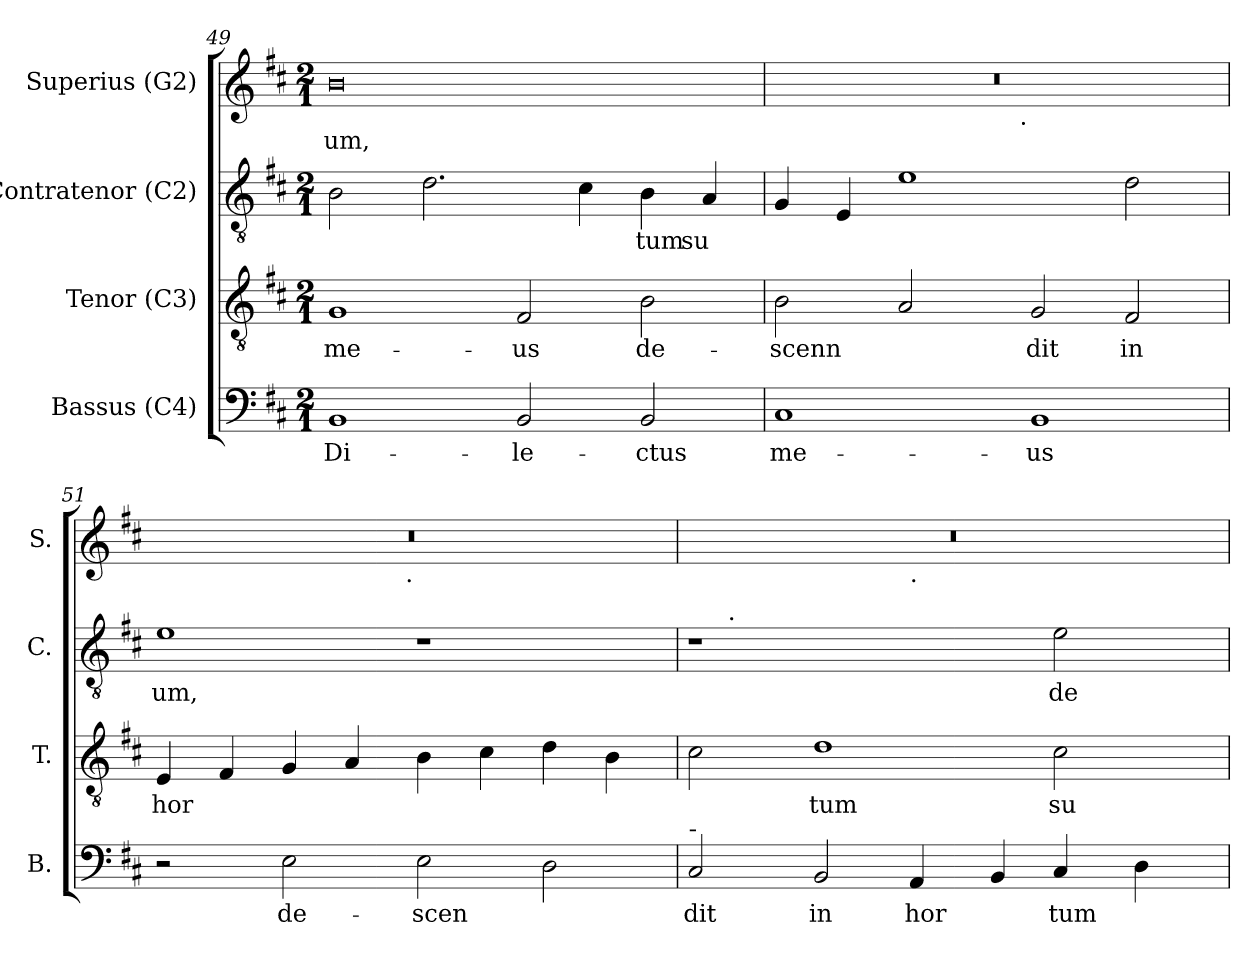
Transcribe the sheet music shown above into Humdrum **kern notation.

**kern	**text	**kern	**text	**kern	**text	**kern	**text
*part4	*part4	*part3	*part3	*part2	*part2	*part1	*part1
*staff4	*staff4	*staff3	*staff3	*staff2	*staff2	*staff1	*staff1
*I"Bassus (C4)	*	*I"Tenor (C3)	*	*I"Contratenor (C2)	*	*I"Superius (G2)	*
*I'B.	*	*I'T.	*	*I'C.	*	*I'S.	*
*clefF4	*	*clefGv2	*	*clefGv2	*	*clefG2	*
*k[f#c#]	*	*k[f#c#]	*	*k[f#c#]	*	*k[f#c#]	*
*D:	*	*D:	*	*D:	*	*D:	*
*M2/1	*	*M2/1	*	*M2/1	*	*M2/1	*
=49	=49	=49	=49	=49	=49	=49	=49
!	!LO:LY:b:cj	!	!LO:LY:b:cj	!	!LO:LY:b:cj	!	!LO:LY:b:cj
1BB	Di-	1G	me-	2B\	--	0b	-um,
!	!	!	!	!	!LO:LY:b:cj	!	!
.	.	.	.	2.d\	--	.	.
!	!LO:LY:b:cj	!	!LO:LY:b:cj	!	!	!	!
2BB/	-le-	2F#/	-us	.	.	.	.
!	!	!	!	!	!LO:LY:b:cj	!	!
.	.	.	.	4c#\	--	.	.
!	!LO:LY:b:cj	!	!LO:LY:b:cj	!	!LO:LY:b:cj	!	!
2BB/	-ctus	2B\	de-	4B\	-tum	.	.
!	!	!	!	!	!LO:LY:b:cj	!	!
.	.	.	.	4A/	su-	.	.
=50	=50	=50	=50	=50	=50	=50	=50
!	!LO:LY:b:cj	!	!LO:LY:b:cj	!	!LO:LY:b:cj	!	!
*	*	*	*	*	*	*^	*
1C#	me-	2B\	-scenn-	4G/	--	0r	2ryy	.
!	!	!	!	!	!LO:LY:b:cj	!	!	!
.	.	.	.	4E/	--	.	.	.
!	!	!	!LO:LY:b:cj	!	!LO:LY:b:cj	!	!	!
.	.	2A/	--	1e	--	.	4ryy	.
.	.	.	.	.	.	.	8...ryy	.
!	!	!	!	!	!	!	!LO:TX:b:t=.	!
.	.	.	.	.	.	.	1ryy	.
!	!LO:LY:b:cj	!	!LO:LY:b:cj	!	!	!	!	!
1BB	-us	2G/	-dit	.	.	.	.	.
!	!	!	!LO:LY:b:cj	!	!LO:LY:b:cj	!	!	!
.	.	2F#/	in	2d\	--	.	.	.
.	.	.	.	.	.	.	64ryy	.
=51	=51	=51	=51	=51	=51	=51	=51	=51
!	!	!	!LO:LY:b:cj	!	!LO:LY:b:cj	!	!	!
2r	.	4E/	hor-	1e	-um,	0r	2ryy	.
!	!	!	!LO:LY:b:cj	!	!	!	!	!
.	.	4F#/	--	.	.	.	.	.
!	!LO:LY:b:cj	!	!LO:LY:b:cj	!	!	!	!	!
2E\	de-	4G/	--	.	.	.	4ryy	.
!	!	!	!LO:LY:b:cj	!	!	!	!	!
.	.	4A/	--	.	.	.	8...ryy	.
!	!	!	!	!	!	!	!LO:TX:b:t=.	!
.	.	.	.	.	.	.	1ryy	.
!	!LO:LY:b:cj	!	!LO:LY:b:cj	!	!	!	!	!
2E\	-scen-	4B\	--	1r	.	.	.	.
!	!	!	!LO:LY:b:cj	!	!	!	!	!
.	.	4c#\	--	.	.	.	.	.
!	!LO:LY:b:cj	!	!LO:LY:b:cj	!	!	!	!	!
2D\	--	4d\	--	.	.	.	.	.
!	!	!	!LO:LY:b:cj	!	!	!	!	!
.	.	4B\	--	.	.	.	.	.
.	.	.	.	.	.	.	64ryy	.
!!LO:PB:g=z	!!
=52	=52	=52	=52	=52	=52	=52	=52	=52
!LO:TX:a:t=-	!	!	!	!	!	!	!	!
!	!LO:LY:b:cj	!	!LO:LY:b:cj	!	!	!	!	!
*	*	*	*	*^	*	*	*	*
2C#/	-dit	2c#\	--	1r	16ryy	.	0r	1ryy	.
.	.	.	.	.	64ryy	.	.	.	.
!	!	!	!	!	!LO:TX:a:t=.	!	!	!	!
.	.	.	.	.	1ryy	.	.	.	.
!	!LO:LY:b:cj	!	!LO:LY:b:cj	!	!	!	!	!	!
2BB/	in	1d	-tum	.	.	.	.	.	.
!	!	!	!	!	!	!	!	!LO:TX:b:t=.	!
!	!LO:LY:b:cj	!	!	!	!	!	!	!	!
4AA/	hor-	.	.	2ryy	.	.	.	1ryy	.
.	.	.	.	.	2ryy	.	.	.	.
!	!LO:LY:b:cj	!	!	!	!	!	!	!	!
4BB/	--	.	.	.	.	.	.	.	.
!	!LO:LY:b:cj	!	!LO:LY:b:cj	!	!	!LO:LY:b:cj	!	!	!
4C#/	-tum	2c#\	su-	2e\	.	de-	.	.	.
.	.	.	.	.	4ryy	.	.	.	.
!	!LO:LY:b:cj	!	!	!	!	!	!	!	!
4D\	.	.	.	.	.	.	.	.	.
.	.	.	.	.	8ryy	.	.	.	.
.	.	.	.	.	32.ryy	.	.	.	.
*	*	*	*	*v	*v	*	*	*	*
*	*	*	*	*	*	*v	*v	*
=	=	=	=	=	=	=	=
*-	*-	*-	*-	*-	*-	*-	*-
